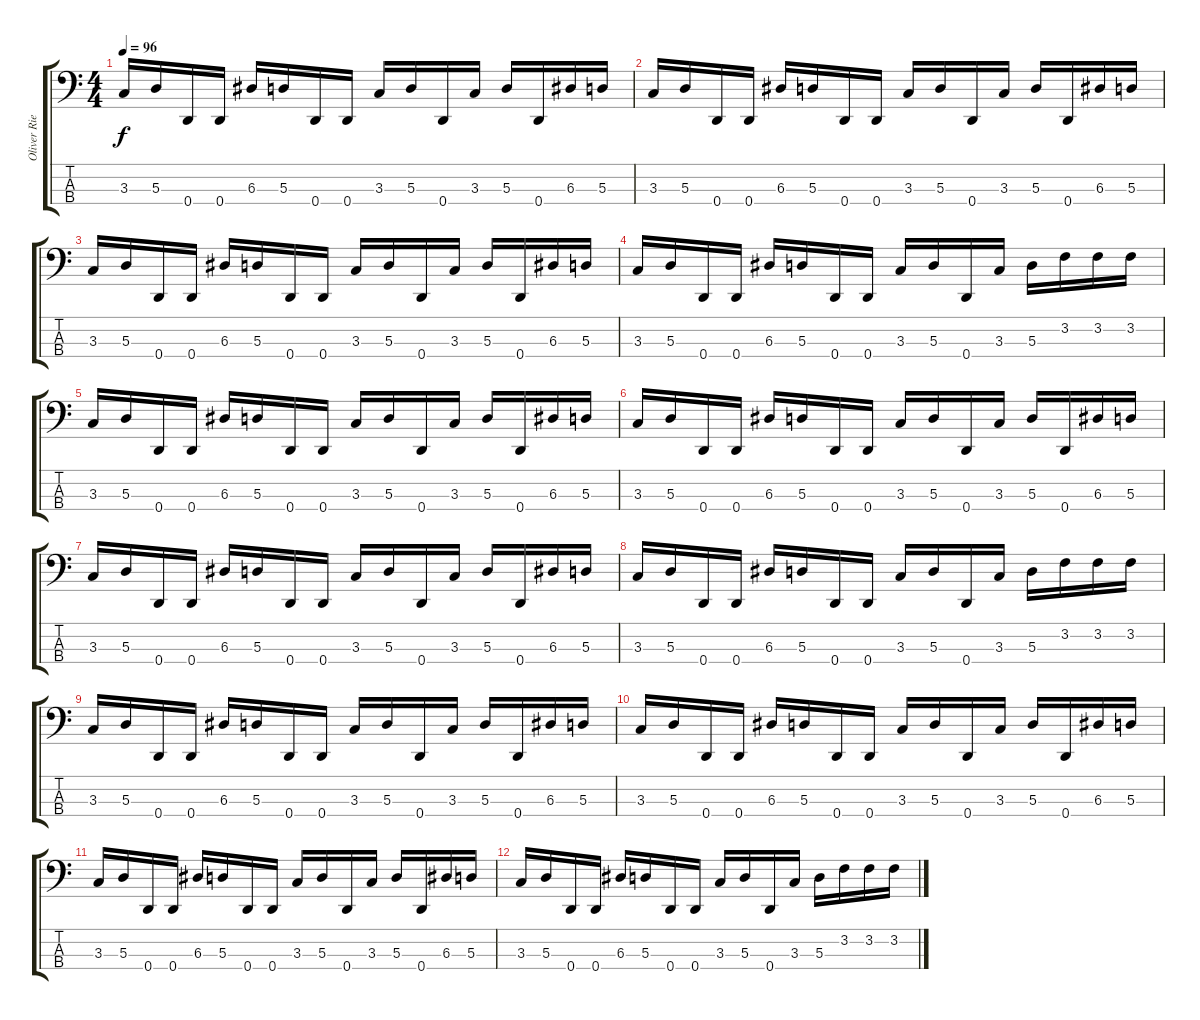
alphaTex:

\track ("Oliver Riedel" "Oliver Rie") {instrument electricbassfinger}
\staff {score tabs}
\tuning (G2 D2 A1 D1) {hide}
\ts (4 4)
\tempo 96
\clef f4
\ks c
3.3.16{dy f instrument electricbassfinger} 5.3.16 0.4.16 0.4.16 6.3.16 5.3.16 0.4.16 0.4.16 3.3.16 5.3.16 0.4.16 3.3.16 5.3.16 0.4.16 6.3.16 5.3.16 |
3.3.16 5.3.16 0.4.16 0.4.16 6.3.16 5.3.16 0.4.16 0.4.16 3.3.16 5.3.16 0.4.16 3.3.16 5.3.16 0.4.16 6.3.16 5.3.16 |
3.3.16 5.3.16 0.4.16 0.4.16 6.3.16 5.3.16 0.4.16 0.4.16 3.3.16 5.3.16 0.4.16 3.3.16 5.3.16 0.4.16 6.3.16 5.3.16 |
3.3.16 5.3.16 0.4.16 0.4.16 6.3.16 5.3.16 0.4.16 0.4.16 3.3.16 5.3.16 0.4.16 3.3.16 5.3.16 3.2.16 3.2.16 3.2.16 |
3.3.16 5.3.16 0.4.16 0.4.16 6.3.16 5.3.16 0.4.16 0.4.16 3.3.16 5.3.16 0.4.16 3.3.16 5.3.16 0.4.16 6.3.16 5.3.16 |
3.3.16 5.3.16 0.4.16 0.4.16 6.3.16 5.3.16 0.4.16 0.4.16 3.3.16 5.3.16 0.4.16 3.3.16 5.3.16 0.4.16 6.3.16 5.3.16 |
3.3.16 5.3.16 0.4.16 0.4.16 6.3.16 5.3.16 0.4.16 0.4.16 3.3.16 5.3.16 0.4.16 3.3.16 5.3.16 0.4.16 6.3.16 5.3.16 |
3.3.16 5.3.16 0.4.16 0.4.16 6.3.16 5.3.16 0.4.16 0.4.16 3.3.16 5.3.16 0.4.16 3.3.16 5.3.16 3.2.16 3.2.16 3.2.16 |
3.3.16 5.3.16 0.4.16 0.4.16 6.3.16 5.3.16 0.4.16 0.4.16 3.3.16 5.3.16 0.4.16 3.3.16 5.3.16 0.4.16 6.3.16 5.3.16 |
3.3.16 5.3.16 0.4.16 0.4.16 6.3.16 5.3.16 0.4.16 0.4.16 3.3.16 5.3.16 0.4.16 3.3.16 5.3.16 0.4.16 6.3.16 5.3.16 |
3.3.16 5.3.16 0.4.16 0.4.16 6.3.16 5.3.16 0.4.16 0.4.16 3.3.16 5.3.16 0.4.16 3.3.16 5.3.16 0.4.16 6.3.16 5.3.16 |
3.3.16 5.3.16 0.4.16 0.4.16 6.3.16 5.3.16 0.4.16 0.4.16 3.3.16 5.3.16 0.4.16 3.3.16 5.3.16 3.2.16 3.2.16 3.2.16
